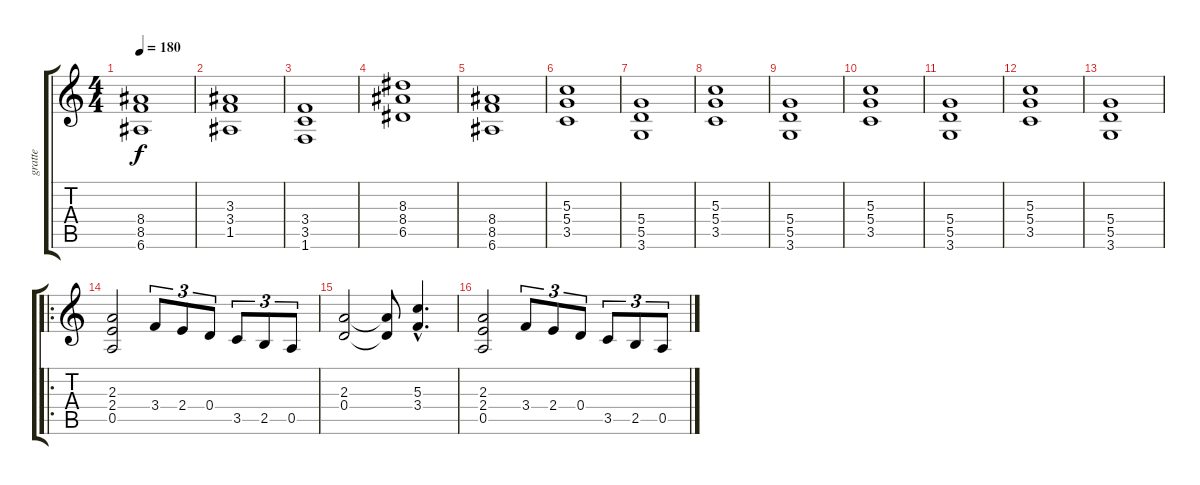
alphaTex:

\track ("gratte" "gratte") {instrument distortionguitar}
\staff {score tabs}
\tuning (E4 B3 G3 D3 A2 E2) {hide}
\ts (4 4)
\tempo 180
\clef g2
\ks c
(8.4 8.5 6.6).1{dy f} |
(3.3 3.4 1.5).1 |
(3.4 3.5 1.6).1 |
(8.3 8.4 6.5).1 |
(8.4 8.5 6.6).1 |
(5.3 5.4 3.5).1 |
(5.4 5.5 3.6).1 |
(5.3 5.4 3.5).1 |
(5.4 5.5 3.6).1 |
(5.3 5.4 3.5).1 |
(5.4 5.5 3.6).1 |
(5.3 5.4 3.5).1 |
(5.4 5.5 3.6).1 |
\ro
(2.3 2.4 0.5).2 3.4.8{tu (3 2)} 2.4.8{tu (3 2)} 0.4.8{tu (3 2)} 3.5.8{tu (3 2)} 2.5.8{tu (3 2)} 0.5.8{tu (3 2)} |
(2.3 0.4).2 (2.3{t} 0.4{t}).8 (5.3{hac} 3.4{hac}).4{d} |
(2.3 2.4 0.5).2 3.4.8{tu (3 2)} 2.4.8{tu (3 2)} 0.4.8{tu (3 2)} 3.5.8{tu (3 2)} 2.5.8{tu (3 2)} 0.5.8{tu (3 2)}
